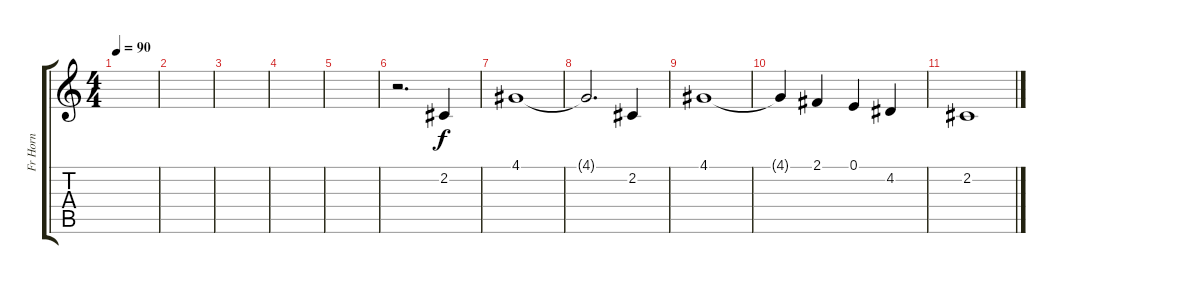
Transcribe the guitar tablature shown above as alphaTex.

\track ("Fr Horn" "Fr Horn") {instrument frenchhorn}
\staff {score tabs}
\tuning (E4 B3 G3 D3 A2 E2) {hide}
\ts (4 4)
\tempo 90
\clef g2
\ks c
|
|
|
|
|
r.2{d} 2.2.4 |
4.1.1 |
4.1{t}.2{d} 2.2.4 |
4.1.1 |
4.1{t}.4 2.1.4 0.1.4 4.2.4 |
2.2.1
